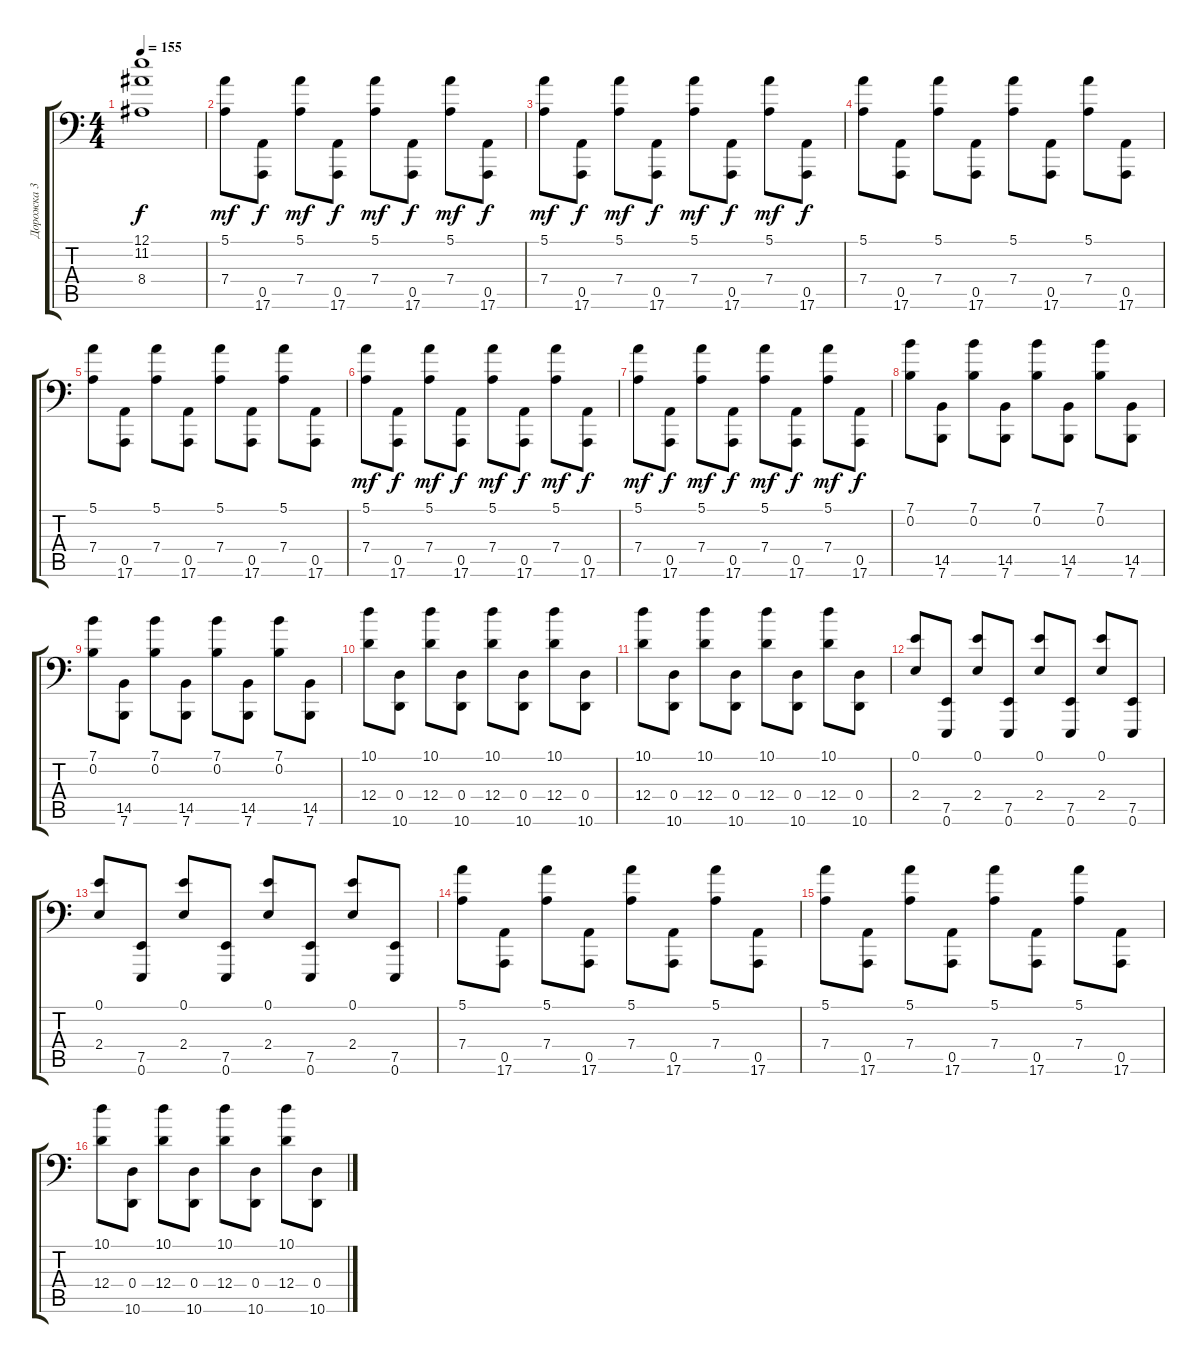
\track ("Дорожка 3" "Дорожка 3") {instrument lead2sawtooth}
\staff {score tabs}
\tuning (E4 B3 G3 D3 A1 E1) {hide}
\ts (4 4)
\tempo 155
\clef f4
\ks c
(12.1{t} 11.2{t} 8.4{t}).1{dy f} |
(5.1 7.4).8{dy mf} (0.5 17.6).8{dy f} (5.1 7.4).8{dy mf} (0.5 17.6).8{dy f} (5.1 7.4).8{dy mf} (0.5 17.6).8{dy f} (5.1 7.4).8{dy mf} (0.5 17.6).8{dy f} |
(5.1 7.4).8{dy mf} (0.5 17.6).8{dy f} (5.1 7.4).8{dy mf} (0.5 17.6).8{dy f} (5.1 7.4).8{dy mf} (0.5 17.6).8{dy f} (5.1 7.4).8{dy mf} (0.5 17.6).8{dy f} |
(5.1 7.4).8 (0.5 17.6).8 (5.1 7.4).8 (0.5 17.6).8 (5.1 7.4).8 (0.5 17.6).8 (5.1 7.4).8 (0.5 17.6).8 |
(5.1 7.4).8 (0.5 17.6).8 (5.1 7.4).8 (0.5 17.6).8 (5.1 7.4).8 (0.5 17.6).8 (5.1 7.4).8 (0.5 17.6).8 |
(5.1 7.4).8{dy mf} (0.5 17.6).8{dy f} (5.1 7.4).8{dy mf} (0.5 17.6).8{dy f} (5.1 7.4).8{dy mf} (0.5 17.6).8{dy f} (5.1 7.4).8{dy mf} (0.5 17.6).8{dy f} |
(5.1 7.4).8{dy mf} (0.5 17.6).8{dy f} (5.1 7.4).8{dy mf} (0.5 17.6).8{dy f} (5.1 7.4).8{dy mf} (0.5 17.6).8{dy f} (5.1 7.4).8{dy mf} (0.5 17.6).8{dy f} |
(7.1 0.2).8 (14.5 7.6).8 (7.1 0.2).8 (14.5 7.6).8 (7.1 0.2).8 (14.5 7.6).8 (7.1 0.2).8 (14.5 7.6).8 |
(7.1 0.2).8 (14.5 7.6).8 (7.1 0.2).8 (14.5 7.6).8 (7.1 0.2).8 (14.5 7.6).8 (7.1 0.2).8 (14.5 7.6).8 |
(10.1 12.4).8 (0.4 10.6).8 (10.1 12.4).8 (0.4 10.6).8 (10.1 12.4).8 (0.4 10.6).8 (10.1 12.4).8 (0.4 10.6).8 |
(10.1 12.4).8 (0.4 10.6).8 (10.1 12.4).8 (0.4 10.6).8 (10.1 12.4).8 (0.4 10.6).8 (10.1 12.4).8 (0.4 10.6).8 |
(0.1 2.4).8 (7.5 0.6).8 (0.1 2.4).8 (7.5 0.6).8 (0.1 2.4).8 (7.5 0.6).8 (0.1 2.4).8 (7.5 0.6).8 |
(0.1 2.4).8 (7.5 0.6).8 (0.1 2.4).8 (7.5 0.6).8 (0.1 2.4).8 (7.5 0.6).8 (0.1 2.4).8 (7.5 0.6).8 |
(5.1 7.4).8 (0.5 17.6).8 (5.1 7.4).8 (0.5 17.6).8 (5.1 7.4).8 (0.5 17.6).8 (5.1 7.4).8 (0.5 17.6).8 |
(5.1 7.4).8 (0.5 17.6).8 (5.1 7.4).8 (0.5 17.6).8 (5.1 7.4).8 (0.5 17.6).8 (5.1 7.4).8 (0.5 17.6).8 |
(10.1 12.4).8 (0.4 10.6).8 (10.1 12.4).8 (0.4 10.6).8 (10.1 12.4).8 (0.4 10.6).8 (10.1 12.4).8 (0.4 10.6).8
